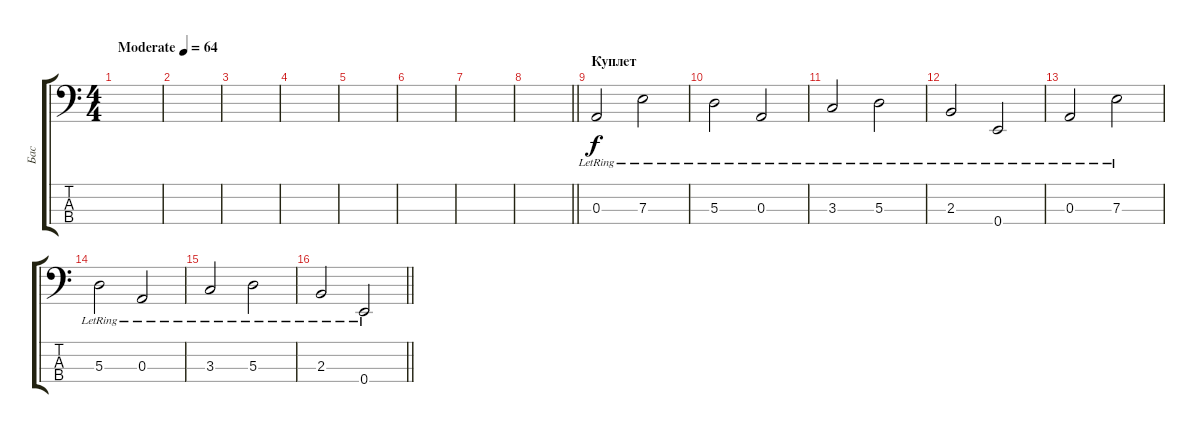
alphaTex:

\track ("Бас" "Бас") {instrument acousticbass}
\staff {score tabs}
\tuning (G2 D2 A1 E1) {hide}
\ts (4 4)
\tempo (64 "Moderate")
\clef f4
\ks c
|
|
|
|
|
|
|
\barLineRight lightlight
|
\section ("" "Куплет")
0.3{lr}.2 7.3{lr}.2 |
5.3{lr}.2 0.3{lr}.2 |
3.3{lr}.2 5.3{lr}.2 |
2.3{lr}.2 0.4{lr}.2 |
0.3{lr}.2 7.3{lr}.2 |
5.3{lr}.2 0.3{lr}.2 |
3.3{lr}.2 5.3{lr}.2 |
\barLineRight lightlight
2.3{lr}.2 0.4{lr}.2
